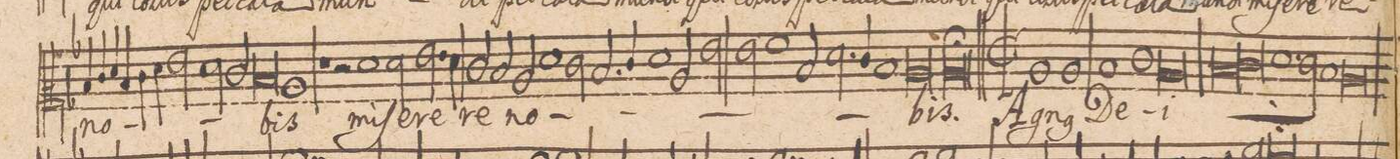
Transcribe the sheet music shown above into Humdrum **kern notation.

**kern	**text
*I"[Alto]	*
*clefC2	*
*k[b-b-]	*
*met(C|)	*
*M2/1	*
4d/	no-
4e/	.
4f/	.
4d/	.
4e\	.
4f\	.
2g\	.
=25-	=25-
2f\	.
2e/	.
0d/	.
=26-	=26-
1c/	-bis
=27-	=27-
1r	.
2r	.
1f\	mi-
=28-	=28-
2f\	-ſe-
2.g\	-re-
4f\	.
=29-	=29-
2e/	-re
2d/	.
2c/	no-
1f\	.
=30-	=30-
2e\	.
2.d/	.
4e/	.
=31-	=31-
1f\	.
2c/	.
2g\	.
=32-	=32-
2g\	.
1a\	.
2d/	.
=33-	=33-
2.f\	.
4e/	.
1d/	.
=34-	=34-
0c/	.
=35-	=35-
0c/;	-bis.
=36||-	=36||-
*M2/1	*
*met(C|)	*
1c/	Ag-
1c/	-n(us)
=37-	=37-
1d/	De-
1e\	.
=38-	=38-
0c/	-i
=39-	=39-
*lig	*ij
1d/	Ag-
1e\	.
*Xlig	*
=40-	=40-
1.f\	-n(us)
2e\	De-
=41-	=41-
1d/	.
0c/	-i
*	*Xij
*-	*-
